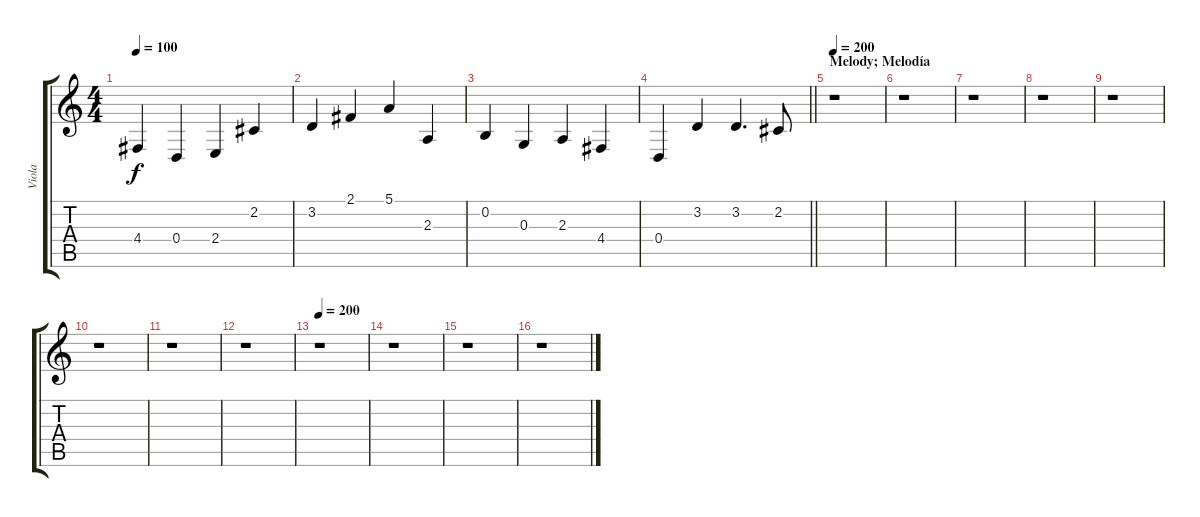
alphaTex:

\track ("Viola" "Viola") {instrument viola}
\staff {score tabs}
\tuning (E4 B3 G3 D3 A2 E2) {hide}
\ts (4 4)
\tempo 100
\clef g2
\ks c
4.4.4{dy f} 0.4.4 2.4.4 2.2.4 |
3.2.4 2.1.4 5.1.4 2.3.4 |
0.2.4 0.3.4 2.3.4 4.4.4 |
\barLineRight lightlight
0.4.4 3.2.4 3.2.4{d} 2.2.8 |
\section ("" "Melody; Melodía")
\tempo 200
r.1 |
r.1 |
r.1 |
r.1 |
r.1 |
r.1 |
r.1 |
r.1 |
\tempo 200
r.1 |
r.1 |
r.1 |
r.1
